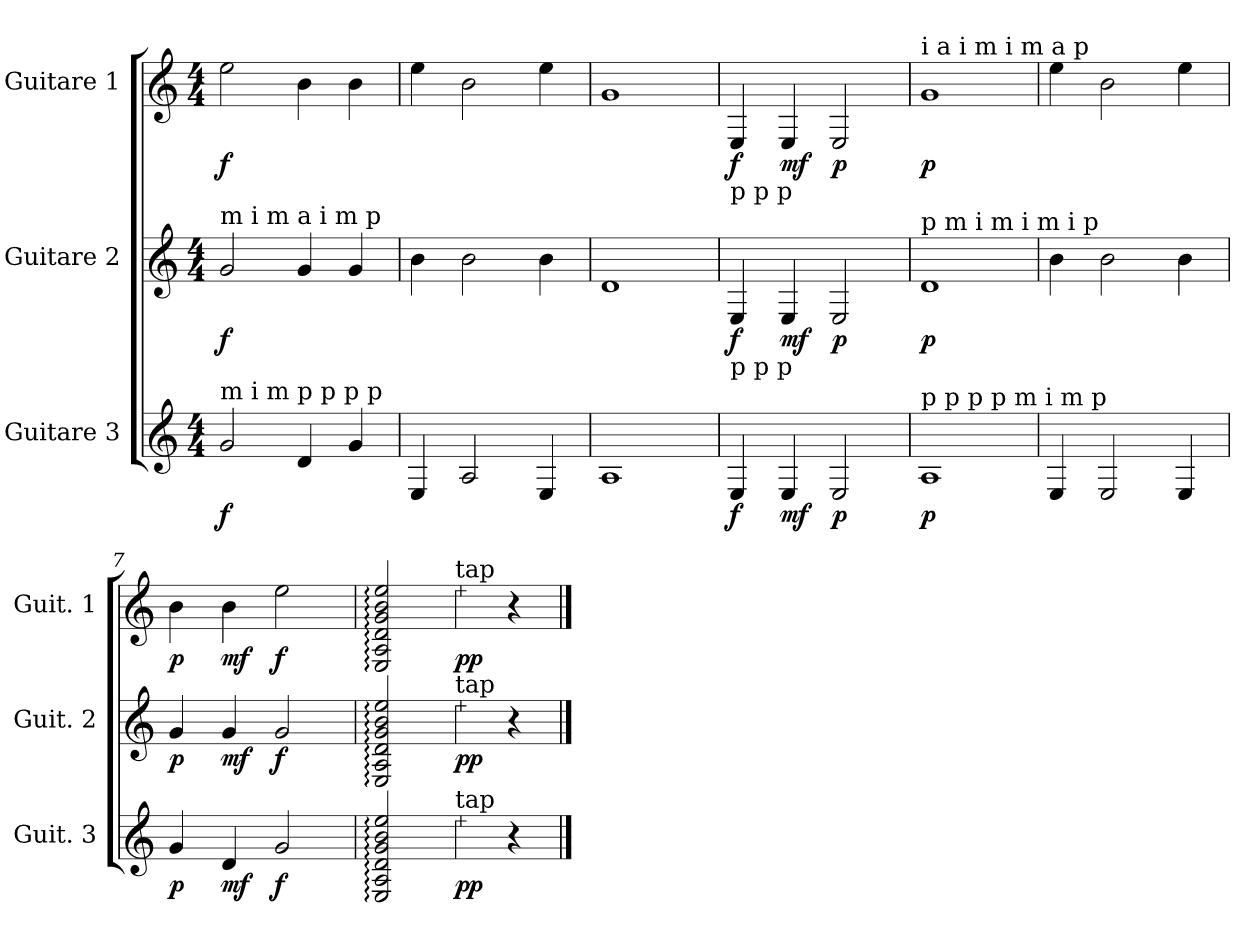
**kern	**dynam	**kern	**dynam	**kern	**dynam
*part3	*part3	*part2	*part2	*part1	*part1
*staff3	*staff3	*staff2	*staff2	*staff1	*staff1
*I"Guitare 3	*	*I"Guitare 2	*	*I"Guitare 1	*
*I'Guit. 3	*	*I'Guit. 2	*	*I'Guit. 1	*
*clefG2	*	*clefG2	*	*clefG2	*
*ITrd7c12	*	*ITrd7c12	*	*ITrd7c12	*
*k[]	*	*k[]	*	*k[]	*
*C:	*	*C:	*	*C:	*
*M4/4	*	*M4/4	*	*M4/4	*
=1	=1	=1	=1	=1	=1
!	!	!LO:TX:t=m                 i         m              a          i                  m                 p	!	!	!
!LO:TX:a:t=m                i          m               p         p                    p             p	!	!	!	!	!
!	!LO:DY:b	!	!LO:DY:b	!	!LO:DY:b
2G/	f	2G/	f	2e\	f
4D/	.	4G/	.	4B\	.
4G/	.	4G/	.	4B\	.
=2	=2	=2	=2	=2	=2
4EE/	.	4B\	.	4e\	.
2AA/	.	2B\	.	2B\	.
4EE/	.	4B\	.	4e\	.
=3	=3	=3	=3	=3	=3
1AA	.	1D	.	1G	.
=4	=4	=4	=4	=4	=4
!	!	!LO:TX:a:t=p          p         p	!	!	!
!LO:TX:a:t=p          p         p	!	!	!	!	!
!	!LO:DY:b	!	!LO:DY:b	!	!LO:DY:b
4EE/	f	4EE/	f	4EE/	f
!	!LO:DY:b	!	!LO:DY:b	!	!LO:DY:b
4EE/	mf	4EE/	mf	4EE/	mf
!	!LO:DY:b	!	!LO:DY:b	!	!LO:DY:b
2EE/	p	2EE/	p	2EE/	p
!!LO:LB:g=z
=5	=5	=5	=5	=5	=5
!	!	!	!	!LO:TX:a:t=i                                      a             i                   m           i            m          a                        p	!
!	!	!LO:TX:a:t=p                                      m          i                   m              i           m          i                       p	!	!	!
!LO:TX:a:t=p                                      p          p                   p              m          i           m                     p	!	!	!	!	!
!	!LO:DY:b	!	!LO:DY:b	!	!LO:DY:b
1AA	p	1D	p	1G	p
=6	=6	=6	=6	=6	=6
4EE/	.	4B\	.	4e\	.
2EE/	.	2B\	.	2B\	.
4EE/	.	4B\	.	4e\	.
=7	=7	=7	=7	=7	=7
!	!LO:DY:b	!	!LO:DY:b	!	!LO:DY:b
4G/	p	4G/	p	4B\	p
!	!LO:DY:b	!	!LO:DY:b	!	!LO:DY:b
4D/	mf	4G/	mf	4B\	mf
!	!LO:DY:b	!	!LO:DY:b	!	!LO:DY:b
2G/	f	2G/	f	2e\	f
=8	=8	=8	=8	=8	=8
2EE/: 2AA/: 2D/: 2G/: 2B/: 2e/:	.	2EE/: 2AA/: 2D/: 2G/: 2B/: 2e/:	.	2EE/: 2AA/: 2D/: 2G/: 2B/: 2e/:	.
!	!	!	!	!LO:TX:a:t=tap	!
!	!	!LO:TX:a:t=tap	!	!	!
!LO:TX:a:t=tap	!	!	!	!	!
!LO:N:head=plus	!LO:DY:b	!LO:N:head=plus	!LO:DY:b	!LO:N:head=plus	!LO:DY:b
4e\	pp	4e\	pp	4e\	pp
4r	.	4r	.	4r	.
==	==	==	==	==	==
*-	*-	*-	*-	*-	*-
